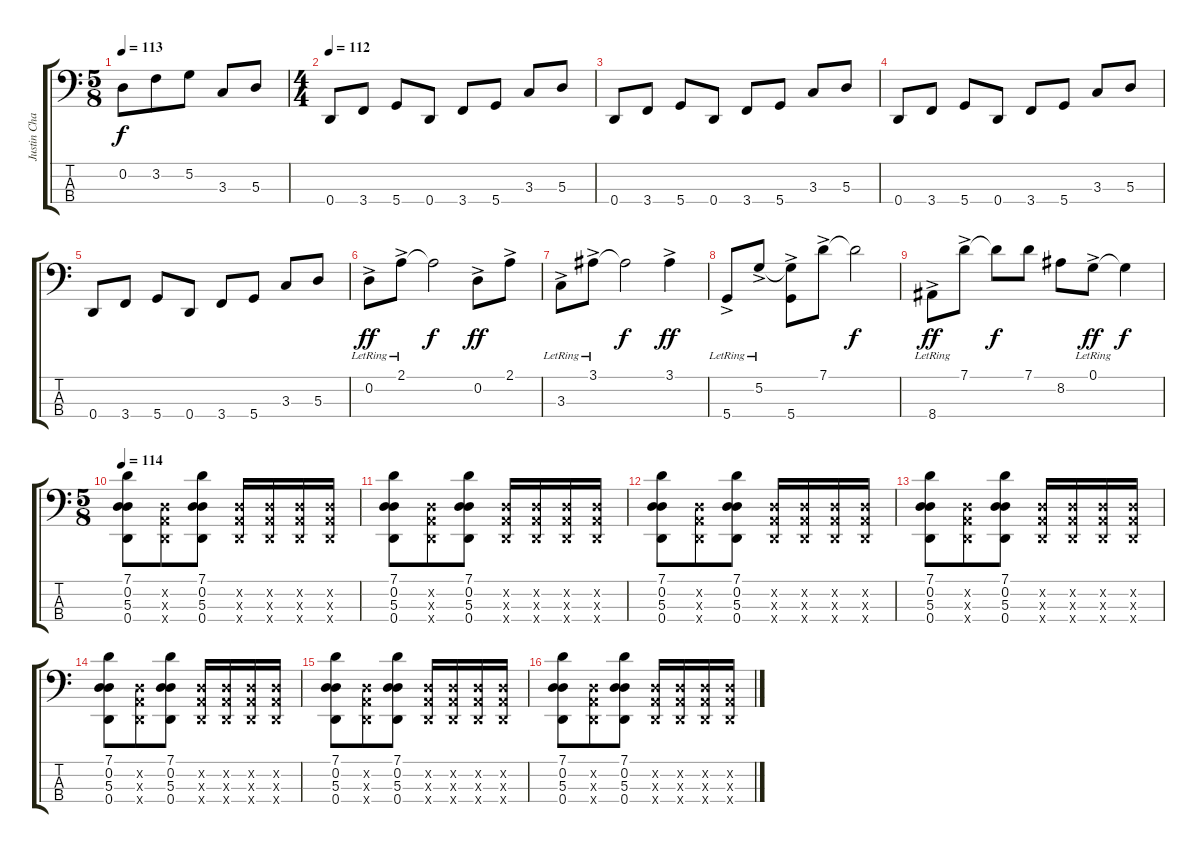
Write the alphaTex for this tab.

\track ("Justin Chancellor (bass)" "Justin Cha") {instrument electricbasspick}
\staff {score tabs}
\tuning (G2 D2 A1 D1) {hide}
\ts (5 8)
\tempo 113
\clef f4
\ks c
0.2.8{dy f} 3.2.8 5.2.8 3.3.8 5.3.8 |
\ts (4 4)
\tempo 112
0.4.8 3.4.8 5.4.8 0.4.8 3.4.8 5.4.8 3.3.8 5.3.8 |
0.4.8 3.4.8 5.4.8 0.4.8 3.4.8 5.4.8 3.3.8 5.3.8 |
0.4.8 3.4.8 5.4.8 0.4.8 3.4.8 5.4.8 3.3.8 5.3.8 |
0.4.8 3.4.8 5.4.8 0.4.8 3.4.8 5.4.8 3.3.8 5.3.8 |
0.2{ac lr}.8{dy ff} 2.1{ac lr}.8 2.1{t}.2{dy f} 0.2{ac}.8{dy ff} 2.1{ac}.8 |
3.3{ac lr}.8 3.1{ac lr}.8 3.1{t}.2{dy f} 3.1{ac}.4{dy ff} |
5.4{ac lr}.8 5.2{ac lr}.8 (5.2{t} 5.4{ac}).8 7.1{ac}.8 7.1{t}.2{dy f} |
8.4{ac lr}.8{dy ff} 7.1{ac}.8 7.1{t}.8{dy f} 7.1.8 8.2.8 0.1{ac lr}.8{dy ff} 0.1{t}.4{dy f} |
\ts (5 8)
\tempo 114
(7.1 0.2 5.3 0.4).8 (0.2{x} 0.3{x} 0.4{x}).8 (7.1 0.2 5.3 0.4).8 (0.2{x} 0.3{x} 0.4{x}).16 (0.2{x} 0.3{x} 0.4{x}).16 (0.2{x} 0.3{x} 0.4{x}).16 (0.2{x} 0.3{x} 0.4{x}).16 |
(7.1 0.2 5.3 0.4).8 (0.2{x} 0.3{x} 0.4{x}).8 (7.1 0.2 5.3 0.4).8 (0.2{x} 0.3{x} 0.4{x}).16 (0.2{x} 0.3{x} 0.4{x}).16 (0.2{x} 0.3{x} 0.4{x}).16 (0.2{x} 0.3{x} 0.4{x}).16 |
(7.1 0.2 5.3 0.4).8 (0.2{x} 0.3{x} 0.4{x}).8 (7.1 0.2 5.3 0.4).8 (0.2{x} 0.3{x} 0.4{x}).16 (0.2{x} 0.3{x} 0.4{x}).16 (0.2{x} 0.3{x} 0.4{x}).16 (0.2{x} 0.3{x} 0.4{x}).16 |
(7.1 0.2 5.3 0.4).8 (0.2{x} 0.3{x} 0.4{x}).8 (7.1 0.2 5.3 0.4).8 (0.2{x} 0.3{x} 0.4{x}).16 (0.2{x} 0.3{x} 0.4{x}).16 (0.2{x} 0.3{x} 0.4{x}).16 (0.2{x} 0.3{x} 0.4{x}).16 |
(7.1 0.2 5.3 0.4).8 (0.2{x} 0.3{x} 0.4{x}).8 (7.1 0.2 5.3 0.4).8 (0.2{x} 0.3{x} 0.4{x}).16 (0.2{x} 0.3{x} 0.4{x}).16 (0.2{x} 0.3{x} 0.4{x}).16 (0.2{x} 0.3{x} 0.4{x}).16 |
(7.1 0.2 5.3 0.4).8 (0.2{x} 0.3{x} 0.4{x}).8 (7.1 0.2 5.3 0.4).8 (0.2{x} 0.3{x} 0.4{x}).16 (0.2{x} 0.3{x} 0.4{x}).16 (0.2{x} 0.3{x} 0.4{x}).16 (0.2{x} 0.3{x} 0.4{x}).16 |
(7.1 0.2 5.3 0.4).8 (0.2{x} 0.3{x} 0.4{x}).8 (7.1 0.2 5.3 0.4).8 (0.2{x} 0.3{x} 0.4{x}).16 (0.2{x} 0.3{x} 0.4{x}).16 (0.2{x} 0.3{x} 0.4{x}).16 (0.2{x} 0.3{x} 0.4{x}).16
